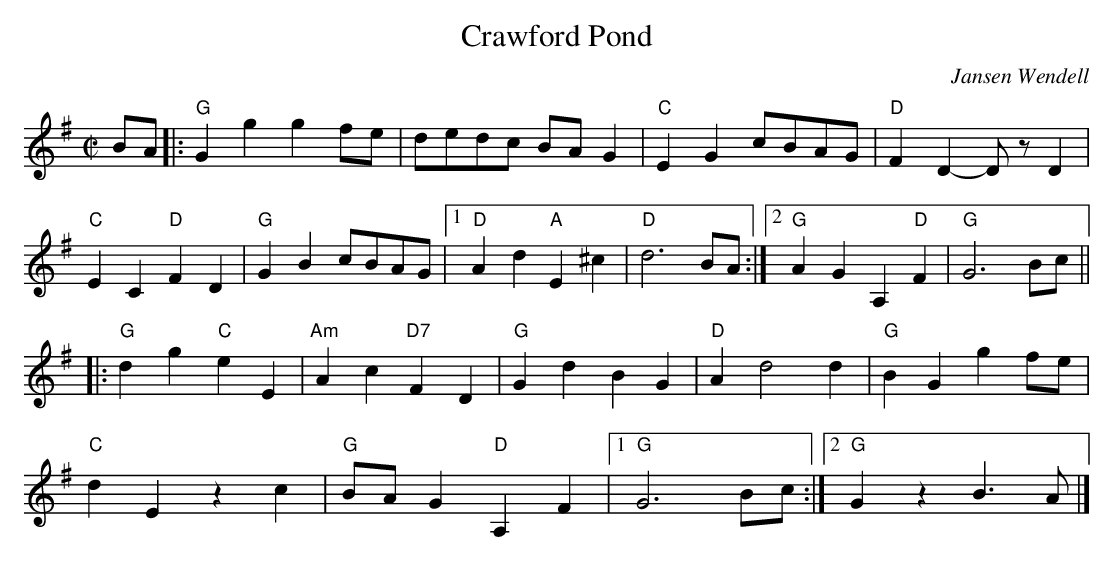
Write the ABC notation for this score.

X:1
T:Crawford Pond
C:Jansen Wendell
M:C|
K:G
BA|:"G"G2g2g2fe|dedc BAG2|"C"E2G2cBAG|"D"F2D2-DzD2|
"C"E2C2"D"F2D2|"G"G2B2cBAG|1"D"A2d2"A"E2^c2|"D"d6BA:|2"G"A2G2A,2"D"F2|"G"G6Bc||
|:"G"d2g2"C"e2E2|"Am"A2c2"D7"F2D2|"G"G2d2B2G2|"D"A2d4d2|"G"B2G2g2fe|
"C"d2E2z2c2|"G"BAG2 "D"A,2 F2|1"G"G6Bc:|2"G"G2z2B3A|]
